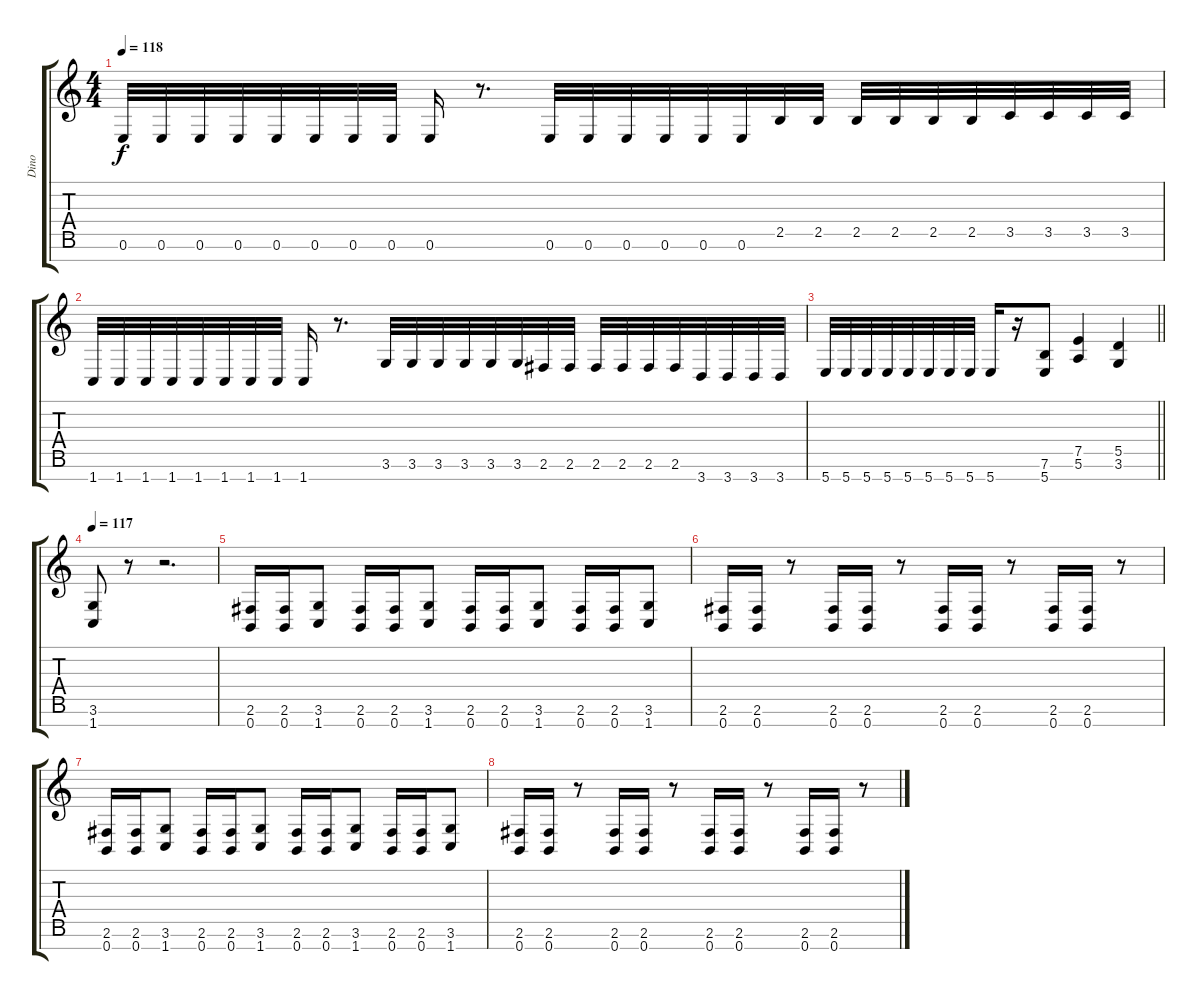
\track ("Dino" "Dino") {instrument distortionguitar}
\staff {score tabs}
\tuning (E4 B3 G3 D3 A2 E2 B1) {hide}
\ts (4 4)
\tempo 118
\clef g2
\ks c
0.6.32{dy f} 0.6.32 0.6.32 0.6.32 0.6.32 0.6.32 0.6.32 0.6.32 0.6.16 r.8{d} 0.6.32 0.6.32 0.6.32 0.6.32 0.6.32 0.6.32 2.5.32 2.5.32 2.5.32 2.5.32 2.5.32 2.5.32 3.5.32 3.5.32 3.5.32 3.5.32 |
1.7.32 1.7.32 1.7.32 1.7.32 1.7.32 1.7.32 1.7.32 1.7.32 1.7.16 r.8{d} 3.6.32 3.6.32 3.6.32 3.6.32 3.6.32 3.6.32 2.6.32 2.6.32 2.6.32 2.6.32 2.6.32 2.6.32 3.7.32 3.7.32 3.7.32 3.7.32 |
\barLineRight lightlight
5.7.32 5.7.32 5.7.32 5.7.32 5.7.32 5.7.32 5.7.32 5.7.32 5.7.16 r.16 (7.6 5.7).8 (7.5 5.6).4 (5.5 3.6).4 |
\tempo 117
(3.6 1.7).8 r.8 r.2{d} |
(2.6 0.7).16 (2.6 0.7).16 (3.6 1.7).8 (2.6 0.7).16 (2.6 0.7).16 (3.6 1.7).8 (2.6 0.7).16 (2.6 0.7).16 (3.6 1.7).8 (2.6 0.7).16 (2.6 0.7).16 (3.6 1.7).8 |
(2.6 0.7).16 (2.6 0.7).16 r.8 (2.6 0.7).16 (2.6 0.7).16 r.8 (2.6 0.7).16 (2.6 0.7).16 r.8 (2.6 0.7).16 (2.6 0.7).16 r.8 |
(2.6 0.7).16 (2.6 0.7).16 (3.6 1.7).8 (2.6 0.7).16 (2.6 0.7).16 (3.6 1.7).8 (2.6 0.7).16 (2.6 0.7).16 (3.6 1.7).8 (2.6 0.7).16 (2.6 0.7).16 (3.6 1.7).8 |
(2.6 0.7).16 (2.6 0.7).16 r.8 (2.6 0.7).16 (2.6 0.7).16 r.8 (2.6 0.7).16 (2.6 0.7).16 r.8 (2.6 0.7).16 (2.6 0.7).16 r.8
